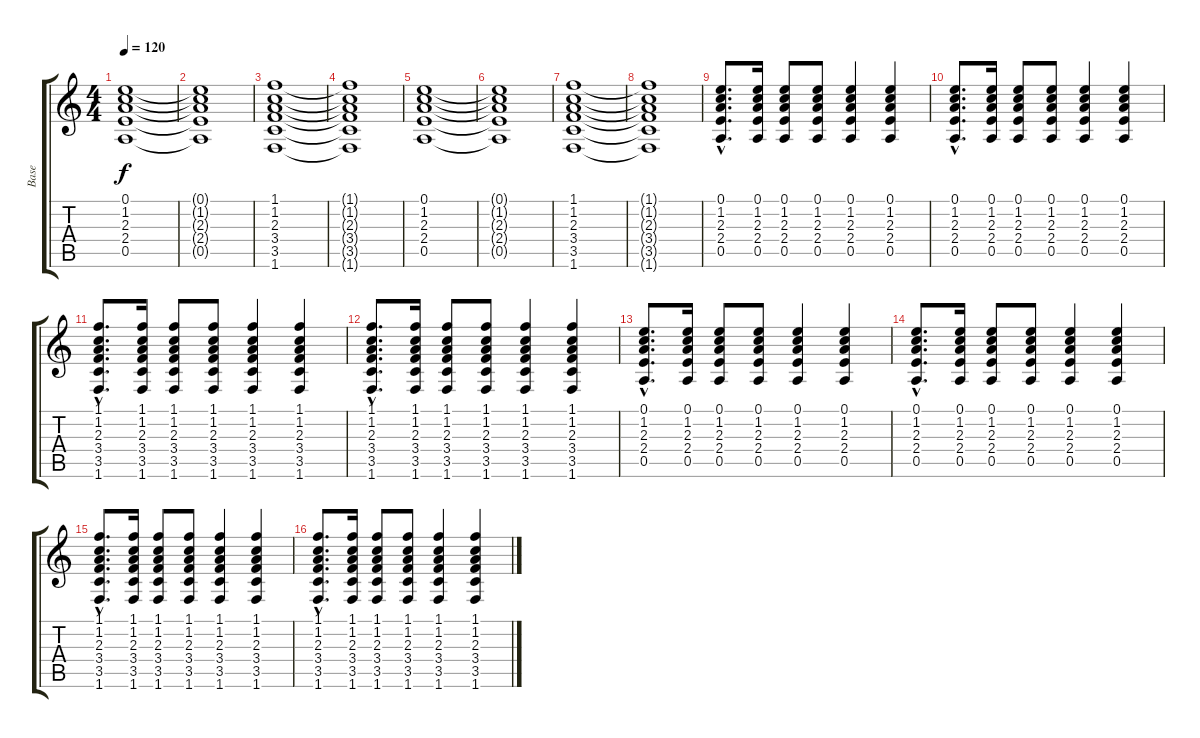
\track ("Base" "Base") {instrument acousticguitarsteel}
\staff {score tabs}
\tuning (E4 B3 G3 D3 A2 E2) {hide}
\ts (4 4)
\tempo 120
\clef g2
\ks c
(0.1 1.2 2.3 2.4 0.5).1{dy f} |
(0.1{t} 1.2{t} 2.3{t} 2.4{t} 0.5{t}).1 |
(1.1 1.2 2.3 3.4 3.5 1.6).1 |
(1.1{t} 1.2{t} 2.3{t} 3.4{t} 3.5{t} 1.6{t}).1 |
(0.1 1.2 2.3 2.4 0.5).1 |
(0.1{t} 1.2{t} 2.3{t} 2.4{t} 0.5{t}).1 |
(1.1 1.2 2.3 3.4 3.5 1.6).1 |
(1.1{t} 1.2{t} 2.3{t} 3.4{t} 3.5{t} 1.6{t}).1 |
(0.1{hac} 1.2{hac} 2.3{hac} 2.4{hac} 0.5{hac}).8{d} (0.1 1.2 2.3 2.4 0.5).16 (0.1 1.2 2.3 2.4 0.5).8 (0.1 1.2 2.3 2.4 0.5).8 (0.1 1.2 2.3 2.4 0.5).4 (0.1 1.2 2.3 2.4 0.5).4 |
(0.1{hac} 1.2{hac} 2.3{hac} 2.4{hac} 0.5{hac}).8{d} (0.1 1.2 2.3 2.4 0.5).16 (0.1 1.2 2.3 2.4 0.5).8 (0.1 1.2 2.3 2.4 0.5).8 (0.1 1.2 2.3 2.4 0.5).4 (0.1 1.2 2.3 2.4 0.5).4 |
(1.1{hac} 1.2{hac} 2.3{hac} 3.4{hac} 3.5{hac} 1.6{hac}).8{d} (1.1 1.2 2.3 3.4 3.5 1.6).16 (1.1 1.2 2.3 3.4 3.5 1.6).8 (1.1 1.2 2.3 3.4 3.5 1.6).8 (1.1 1.2 2.3 3.4 3.5 1.6).4 (1.1 1.2 2.3 3.4 3.5 1.6).4 |
(1.1{hac} 1.2{hac} 2.3{hac} 3.4{hac} 3.5{hac} 1.6{hac}).8{d} (1.1 1.2 2.3 3.4 3.5 1.6).16 (1.1 1.2 2.3 3.4 3.5 1.6).8 (1.1 1.2 2.3 3.4 3.5 1.6).8 (1.1 1.2 2.3 3.4 3.5 1.6).4 (1.1 1.2 2.3 3.4 3.5 1.6).4 |
(0.1{hac} 1.2{hac} 2.3{hac} 2.4{hac} 0.5{hac}).8{d} (0.1 1.2 2.3 2.4 0.5).16 (0.1 1.2 2.3 2.4 0.5).8 (0.1 1.2 2.3 2.4 0.5).8 (0.1 1.2 2.3 2.4 0.5).4 (0.1 1.2 2.3 2.4 0.5).4 |
(0.1{hac} 1.2{hac} 2.3{hac} 2.4{hac} 0.5{hac}).8{d} (0.1 1.2 2.3 2.4 0.5).16 (0.1 1.2 2.3 2.4 0.5).8 (0.1 1.2 2.3 2.4 0.5).8 (0.1 1.2 2.3 2.4 0.5).4 (0.1 1.2 2.3 2.4 0.5).4 |
(1.1{hac} 1.2{hac} 2.3{hac} 3.4{hac} 3.5{hac} 1.6{hac}).8{d} (1.1 1.2 2.3 3.4 3.5 1.6).16 (1.1 1.2 2.3 3.4 3.5 1.6).8 (1.1 1.2 2.3 3.4 3.5 1.6).8 (1.1 1.2 2.3 3.4 3.5 1.6).4 (1.1 1.2 2.3 3.4 3.5 1.6).4 |
(1.1{hac} 1.2{hac} 2.3{hac} 3.4{hac} 3.5{hac} 1.6{hac}).8{d} (1.1 1.2 2.3 3.4 3.5 1.6).16 (1.1 1.2 2.3 3.4 3.5 1.6).8 (1.1 1.2 2.3 3.4 3.5 1.6).8 (1.1 1.2 2.3 3.4 3.5 1.6).4 (1.1 1.2 2.3 3.4 3.5 1.6).4
